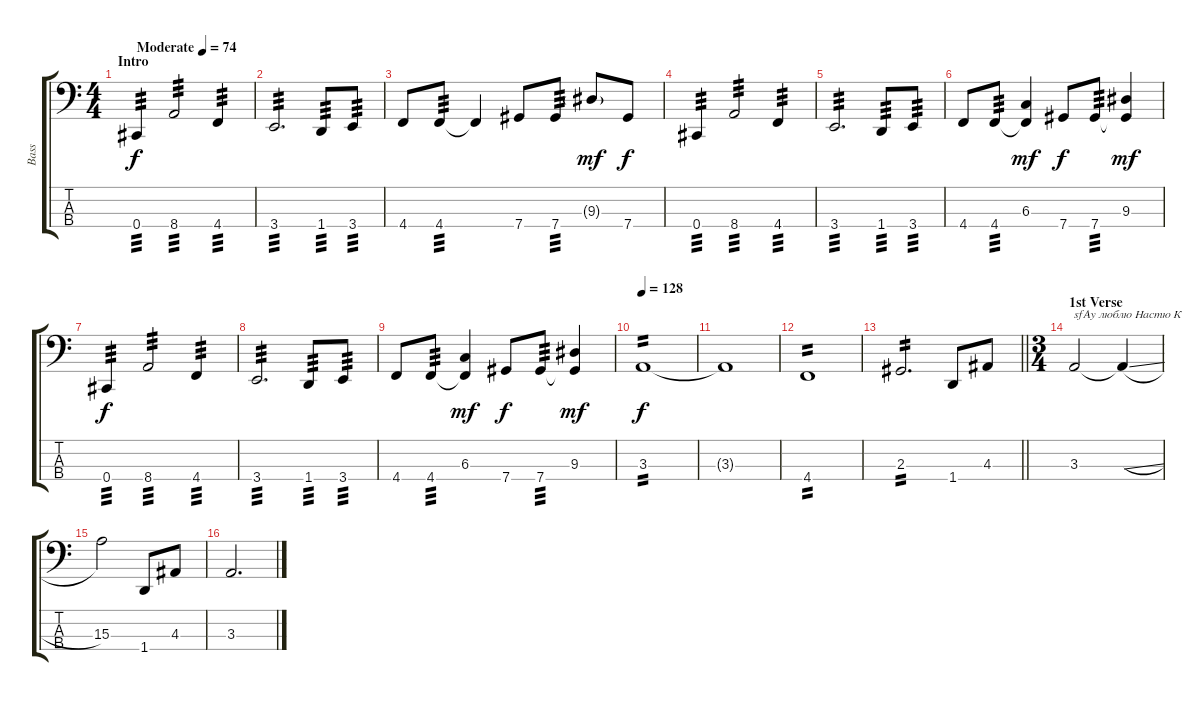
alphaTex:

\track ("Bass" "Bass") {instrument electricbassfinger}
\staff {score tabs}
\tuning (E2 B1 Gb1 Db1) {hide}
\ts (4 4)
\section ("" "Intro")
\tempo (74 "Moderate")
\clef f4
\ks c
0.4.4{tp 3 dy f instrument electricbassfinger} 8.4.2{tp 3} 4.4.4{tp 3} |
3.4.2{d tp 3} 1.4.8{tp 3} 3.4.8{tp 3} |
4.4.8 4.4.8{tp 3} 4.4{t}.4 7.4.8 7.4.8{tp 3} 9.3{g}.8{dy mf} 7.4.8{dy f} |
0.4.4{tp 3} 8.4.2{tp 3} 4.4.4{tp 3} |
3.4.2{d tp 3} 1.4.8{tp 3} 3.4.8{tp 3} |
4.4.8 4.4.8{tp 3} (6.3 4.4{t}).4{dy mf} 7.4.8{dy f} 7.4.8{tp 3} (9.3 7.4{t}).4{dy mf} |
0.4.4{tp 3 dy f} 8.4.2{tp 3} 4.4.4{tp 3} |
3.4.2{d tp 3} 1.4.8{tp 3} 3.4.8{tp 3} |
4.4.8 4.4.8{tp 3} (6.3 4.4{t}).4{dy mf} 7.4.8{dy f} 7.4.8{tp 3} (9.3 7.4{t}).4{dy mf} |
\tempo 128
3.3.1{tp 2 dy f} |
3.3{t}.1 |
4.4.1{tp 2} |
\barLineRight lightlight
2.3.2{d tp 2} 1.4.8 4.3.8 |
\ts (3 4)
\section ("" "1st Verse")
3.3.2{txt "sfAy люблю Настю К"} 3.3{sl t}.4 |
15.3.2 1.4.8 4.3.8 |
3.3.2{d}
